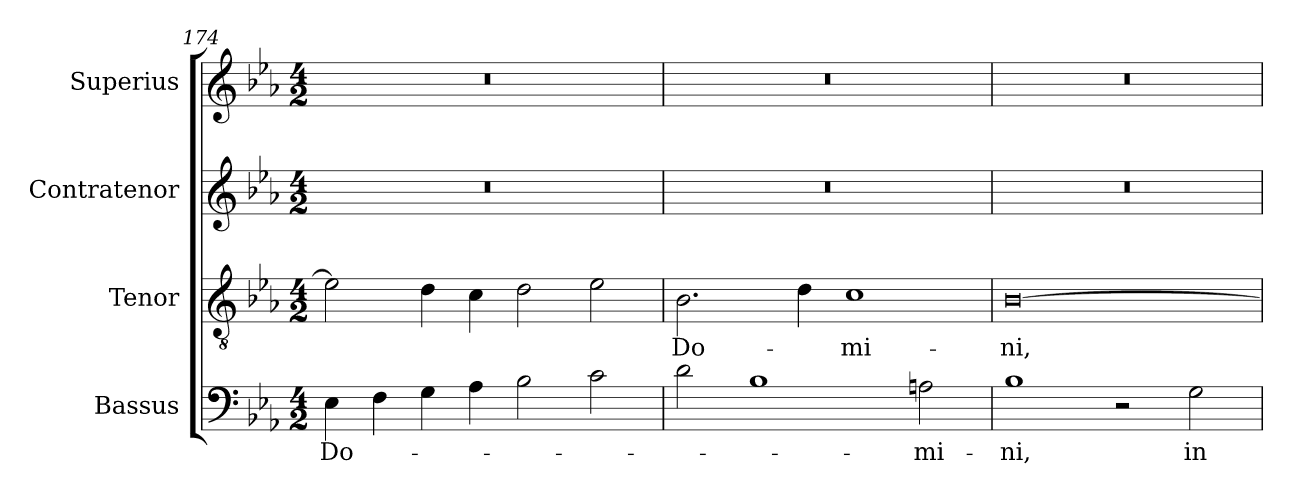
**kern	**text	**kern	**text	**kern	**kern
*part4	*part4	*part3	*part3	*part2	*part1
*staff4	*staff4	*staff3	*staff3	*staff2	*staff1
*I"Bassus	*	*I"Tenor	*	*I"Contratenor	*I"Superius
*I'B.	*	*I'T.	*	*	*
*clefF4	*	*clefGv2	*	*clefG2	*clefG2
*	*	*ITrd7c12	*	*ITrd7c12	*
*k[b-e-a-]	*	*k[b-e-a-]	*	*k[b-e-a-]	*k[b-e-a-]
*E-:	*	*E-:	*	*E-:	*E-:
*M4/2	*	*M4/2	*	*M4/2	*M4/2
=174	=174	=174	=174	=174	=174
!	!LO:LY:b:color=#000000	!	!	!LO:N:vis=1	!LO:N:vis=1
4E-i\	Do-	2E-i\]	.	0r	0r
4Fi\	.	.	.	.	.
4Gi\	.	4Di\	.	.	.
4A-i\	.	4Ci\	.	.	.
2B-i\	.	2Di\	.	.	.
2ci\	.	2E-i\	.	.	.
!!LO:PB:g=z
=175	=175	=175	=175	=175	=175
!	!	!	!LO:LY:b:color=#000000	!LO:N:vis=1	!LO:N:vis=1
2di\	.	2.BB-i\	Do-	0r	0r
1B-i	.	.	.	.	.
.	.	4Di\	.	.	.
!	!	!	!LO:LY:b:color=#000000	!	!
.	.	1Ci	-mi-	.	.
!	!LO:LY:b:color=#000000	!	!	!	!
2Ai\	-mi-	.	.	.	.
=176	=176	=176	=176	=176	=176
!	!LO:LY:b:color=#000000	!	!	!	!
!	!	!	!LO:LY:b:color=#000000	!LO:N:vis=1	!LO:N:vis=1
1B-i	-ni,	[>0BB-i	-ni,	0r	0r
2r	.	.	.	.	.
!	!LO:LY:b:color=#000000	!	!	!	!
2Gi\	in	.	.	.	.
=	=	=	=	=	=
*-	*-	*-	*-	*-	*-
